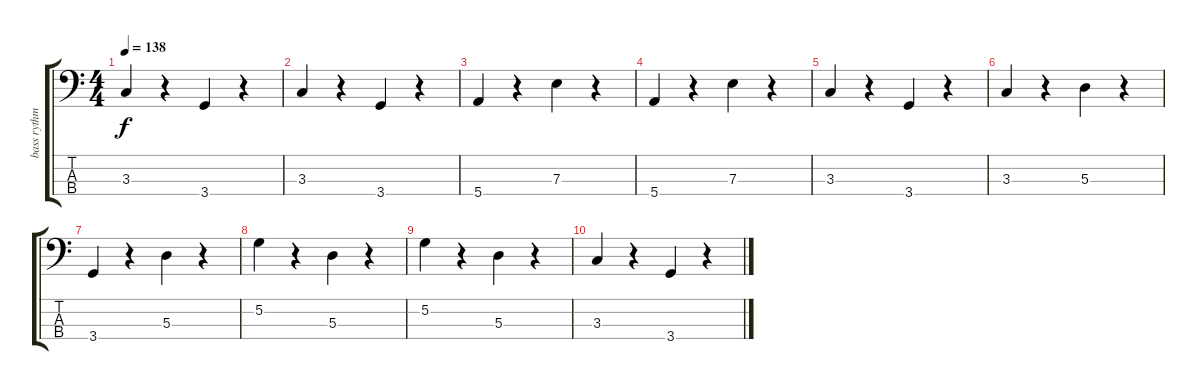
\track ("bass rythm" "bass rythm") {instrument electricbassfinger}
\staff {score tabs}
\tuning (G2 D2 A1 E1) {hide}
\ts (4 4)
\tempo 138
\clef f4
\ks c
3.3.4{dy f} r.4 3.4.4 r.4 |
3.3.4 r.4 3.4.4 r.4 |
5.4.4 r.4 7.3.4 r.4 |
5.4.4 r.4 7.3.4 r.4 |
3.3.4 r.4 3.4.4 r.4 |
3.3.4 r.4 5.3.4 r.4 |
3.4.4 r.4 5.3.4 r.4 |
5.2.4 r.4 5.3.4 r.4 |
5.2.4 r.4 5.3.4 r.4 |
3.3.4 r.4 3.4.4 r.4
